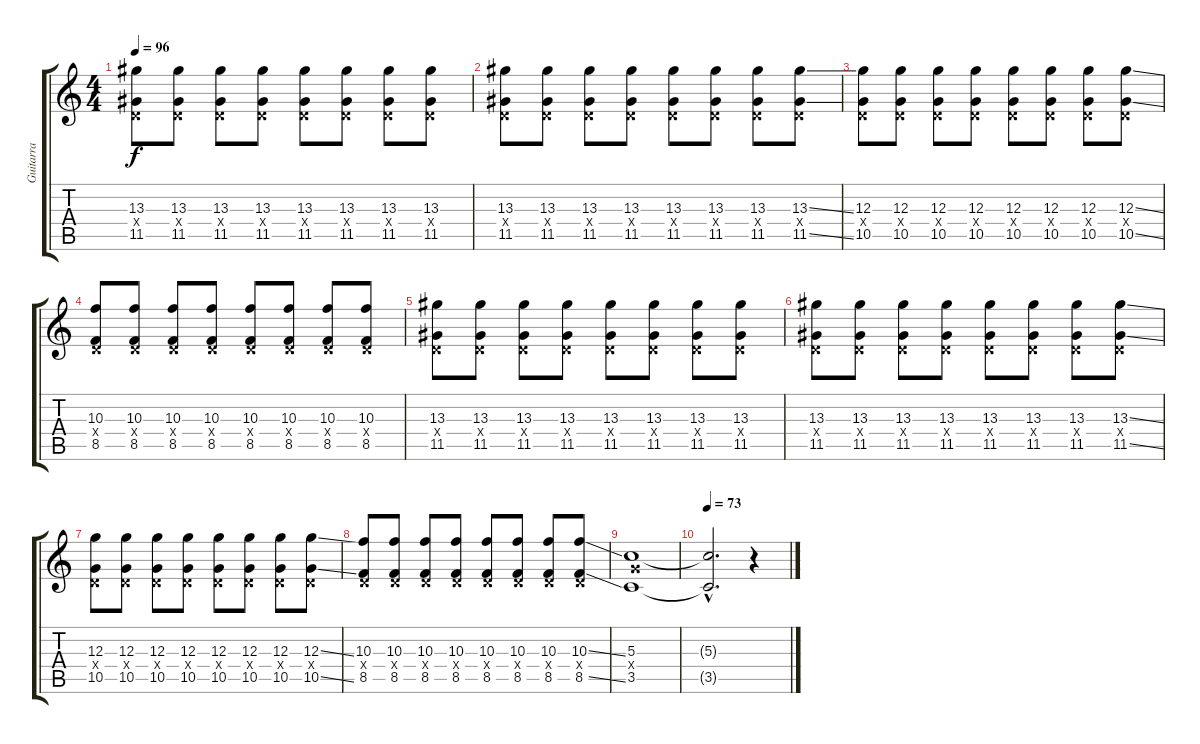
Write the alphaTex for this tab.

\track ("Guitarra" "Guitarra") {instrument overdrivenguitar}
\staff {score tabs}
\tuning (E4 B3 G3 D3 A2 E2) {hide}
\ts (4 4)
\tempo 96
\clef g2
\ks c
(13.3 0.4{x} 11.5).8{dy f} (13.3 0.4{x} 11.5).8 (13.3 0.4{x} 11.5).8 (13.3 0.4{x} 11.5).8 (13.3 0.4{x} 11.5).8 (13.3 0.4{x} 11.5).8 (13.3 0.4{x} 11.5).8 (13.3 0.4{x} 11.5).8 |
(13.3 0.4{x} 11.5).8 (13.3 0.4{x} 11.5).8 (13.3 0.4{x} 11.5).8 (13.3 0.4{x} 11.5).8 (13.3 0.4{x} 11.5).8 (13.3 0.4{x} 11.5).8 (13.3 0.4{x} 11.5).8 (13.3{ss} 0.4{x} 11.5{ss}).8 |
(12.3 0.4{x} 10.5).8 (12.3 0.4{x} 10.5).8 (12.3 0.4{x} 10.5).8 (12.3 0.4{x} 10.5).8 (12.3 0.4{x} 10.5).8 (12.3 0.4{x} 10.5).8 (12.3 0.4{x} 10.5).8 (12.3{ss} 0.4{x} 10.5{ss}).8 |
(10.3 0.4{x} 8.5).8 (10.3 0.4{x} 8.5).8 (10.3 0.4{x} 8.5).8 (10.3 0.4{x} 8.5).8 (10.3 0.4{x} 8.5).8 (10.3 0.4{x} 8.5).8 (10.3 0.4{x} 8.5).8 (10.3 0.4{x} 8.5).8 |
(13.3 0.4{x} 11.5).8 (13.3 0.4{x} 11.5).8 (13.3 0.4{x} 11.5).8 (13.3 0.4{x} 11.5).8 (13.3 0.4{x} 11.5).8 (13.3 0.4{x} 11.5).8 (13.3 0.4{x} 11.5).8 (13.3 0.4{x} 11.5).8 |
(13.3 0.4{x} 11.5).8 (13.3 0.4{x} 11.5).8 (13.3 0.4{x} 11.5).8 (13.3 0.4{x} 11.5).8 (13.3 0.4{x} 11.5).8 (13.3 0.4{x} 11.5).8 (13.3 0.4{x} 11.5).8 (13.3{ss} 0.4{x} 11.5{ss}).8 |
(12.3 0.4{x} 10.5).8 (12.3 0.4{x} 10.5).8 (12.3 0.4{x} 10.5).8 (12.3 0.4{x} 10.5).8 (12.3 0.4{x} 10.5).8 (12.3 0.4{x} 10.5).8 (12.3 0.4{x} 10.5).8 (12.3{ss} 0.4{x} 10.5{ss}).8 |
(10.3 0.4{x} 8.5).8 (10.3 0.4{x} 8.5).8 (10.3 0.4{x} 8.5).8 (10.3 0.4{x} 8.5).8 (10.3 0.4{x} 8.5).8 (10.3 0.4{x} 8.5).8 (10.3 0.4{x} 8.5).8 (10.3{ss} 0.4{x} 8.5{ss}).8 |
(5.3 5.4{x} 3.5).1 |
\tempo 73
(5.3{hac t} 3.5{hac t}).2{d} r.4
